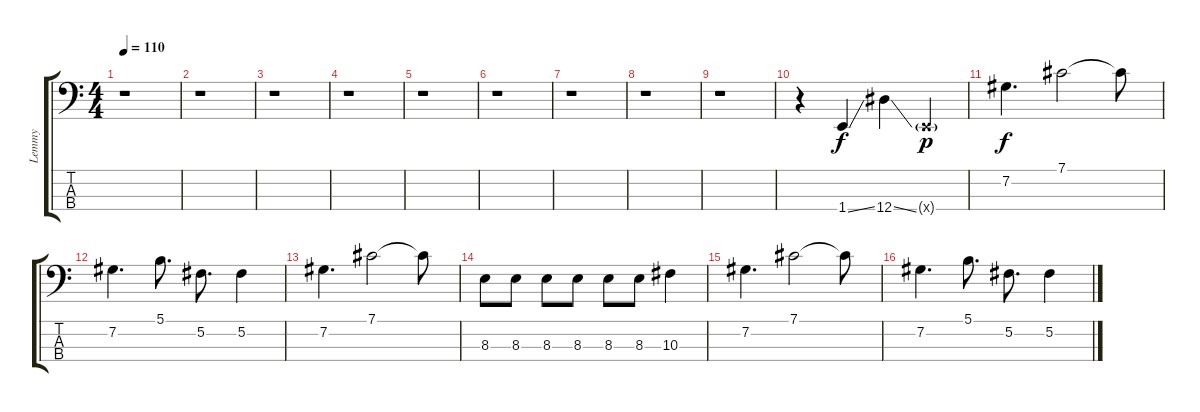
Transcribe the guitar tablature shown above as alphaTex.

\track ("Lemmy" "Lemmy") {instrument overdrivenguitar}
\staff {score tabs}
\tuning (Gb2 Db2 Ab1 Eb1) {hide}
\ts (4 4)
\tempo 110
\clef f4
\ks c
r.1{dy f} |
r.1 |
r.1 |
r.1 |
r.1 |
r.1 |
r.1 |
r.1 |
r.1 |
r.4 1.4{ss}.4 12.4{ss}.4 1.4{g x}.4{dy p} |
7.2.4{d dy f} 7.1.2 7.1{t}.8 |
7.2.4{d} 5.1.8{d} 5.2.8{d} 5.2.4 |
7.2.4{d} 7.1.2 7.1{t}.8 |
8.3.8 8.3.8 8.3.8 8.3.8 8.3.8 8.3.8 10.3.4 |
7.2.4{d} 7.1.2 7.1{t}.8 |
7.2.4{d} 5.1.8{d} 5.2.8{d} 5.2.4
